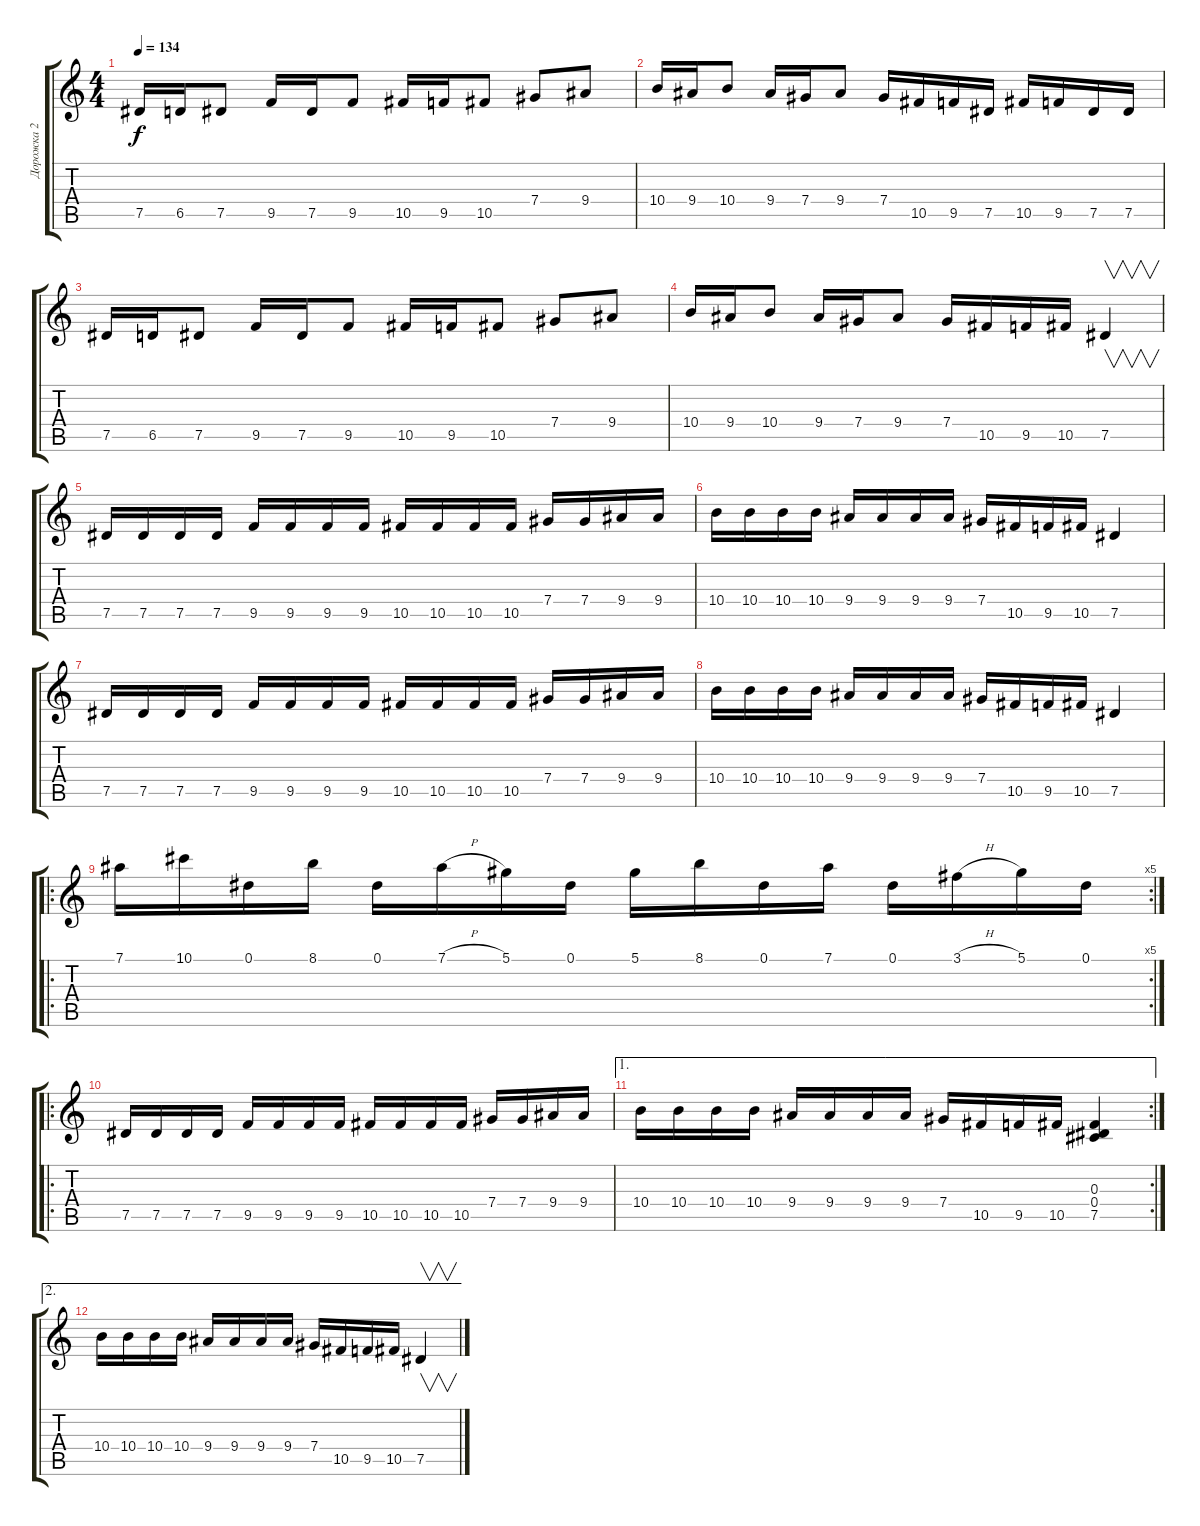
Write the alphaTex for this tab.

\track ("Дорожка 2" "Дорожка 2") {instrument distortionguitar}
\staff {score tabs}
\tuning (Eb4 Bb3 Gb3 Db3 Ab2 Eb2) {hide}
\ts (4 4)
\tempo 134
\clef g2
\ks c
7.5.16{dy f instrument distortionguitar} 6.5.16 7.5.8 9.5.16 7.5.16 9.5.8 10.5.16 9.5.16 10.5.8 7.4.8 9.4.8 |
10.4.16 9.4.16 10.4.8 9.4.16 7.4.16 9.4.8 7.4.16 10.5.16 9.5.16 7.5.16 10.5.16 9.5.16 7.5.16 7.5.16 |
7.5.16 6.5.16 7.5.8 9.5.16 7.5.16 9.5.8 10.5.16 9.5.16 10.5.8 7.4.8 9.4.8 |
10.4.16 9.4.16 10.4.8 9.4.16 7.4.16 9.4.8 7.4.16 10.5.16 9.5.16 10.5.16 7.5.4{v} |
7.5.16 7.5.16 7.5.16 7.5.16 9.5.16 9.5.16 9.5.16 9.5.16 10.5.16 10.5.16 10.5.16 10.5.16 7.4.16 7.4.16 9.4.16 9.4.16 |
10.4.16 10.4.16 10.4.16 10.4.16 9.4.16 9.4.16 9.4.16 9.4.16 7.4.16 10.5.16 9.5.16 10.5.16 7.5.4 |
7.5.16 7.5.16 7.5.16 7.5.16 9.5.16 9.5.16 9.5.16 9.5.16 10.5.16 10.5.16 10.5.16 10.5.16 7.4.16 7.4.16 9.4.16 9.4.16 |
10.4.16 10.4.16 10.4.16 10.4.16 9.4.16 9.4.16 9.4.16 9.4.16 7.4.16 10.5.16 9.5.16 10.5.16 7.5.4 |
\ro
\rc 5
7.1.16 10.1.16 0.1.16 8.1.16 0.1.16 7.1{h}.16 5.1.16 0.1.16 5.1.16 8.1.16 0.1.16 7.1.16 0.1.16 3.1{h}.16 5.1.16 0.1.16 |
\ro
7.5.16 7.5.16 7.5.16 7.5.16 9.5.16 9.5.16 9.5.16 9.5.16 10.5.16 10.5.16 10.5.16 10.5.16 7.4.16 7.4.16 9.4.16 9.4.16 |
\ae 1
\rc 2
10.4.16 10.4.16 10.4.16 10.4.16 9.4.16 9.4.16 9.4.16 9.4.16 7.4.16 10.5.16 9.5.16 10.5.16 (0.3 0.4 7.5).4 |
\ae 2
10.4.16 10.4.16 10.4.16 10.4.16 9.4.16 9.4.16 9.4.16 9.4.16 7.4.16 10.5.16 9.5.16 10.5.16 7.5.4{v}
